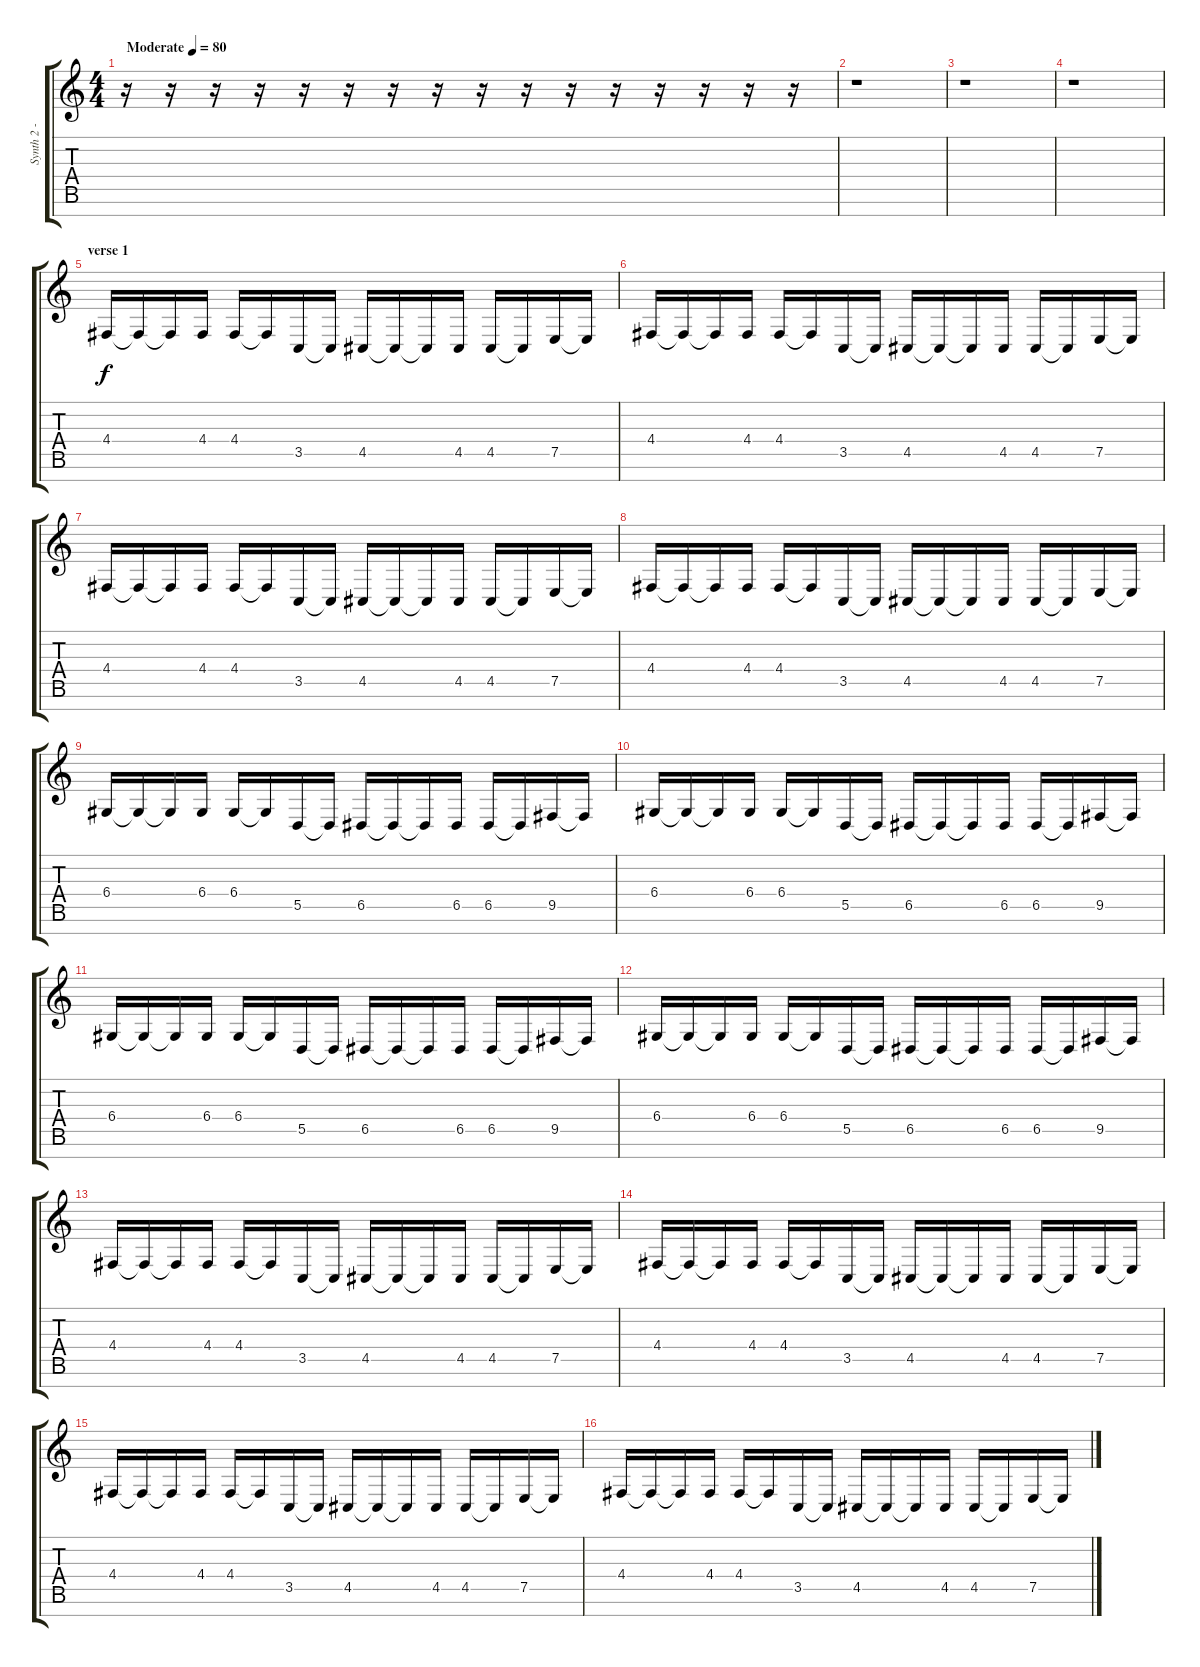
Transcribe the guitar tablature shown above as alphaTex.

\track ("Synth 2 - Micheal" "Synth 2 - ") {instrument lead2sawtooth}
\staff {score tabs}
\tuning (E4 B3 G3 D3 A2 E2 B1) {hide}
\ts (4 4)
\tempo (80 "Moderate")
\clef g2
\ks c
r.16{dy f instrument lead2sawtooth} r.16 r.16 r.16 r.16 r.16 r.16 r.16 r.16 r.16 r.16 r.16 r.16 r.16 r.16 r.16 |
r.1 |
r.1 |
r.1 |
\section ("" "verse 1")
4.4.16 4.4{t}.16 4.4{t}.16 4.4.16 4.4.16 4.4{t}.16 3.5.16 3.5{t}.16 4.5.16 4.5{t}.16 4.5{t}.16 4.5.16 4.5.16 4.5{t}.16 7.5.16 7.5{t}.16 |
4.4.16 4.4{t}.16 4.4{t}.16 4.4.16 4.4.16 4.4{t}.16 3.5.16 3.5{t}.16 4.5.16 4.5{t}.16 4.5{t}.16 4.5.16 4.5.16 4.5{t}.16 7.5.16 7.5{t}.16 |
4.4.16 4.4{t}.16 4.4{t}.16 4.4.16 4.4.16 4.4{t}.16 3.5.16 3.5{t}.16 4.5.16 4.5{t}.16 4.5{t}.16 4.5.16 4.5.16 4.5{t}.16 7.5.16 7.5{t}.16 |
4.4.16 4.4{t}.16 4.4{t}.16 4.4.16 4.4.16 4.4{t}.16 3.5.16 3.5{t}.16 4.5.16 4.5{t}.16 4.5{t}.16 4.5.16 4.5.16 4.5{t}.16 7.5.16 7.5{t}.16 |
6.4.16 6.4{t}.16 6.4{t}.16 6.4.16 6.4.16 6.4{t}.16 5.5.16 5.5{t}.16 6.5.16 6.5{t}.16 6.5{t}.16 6.5.16 6.5.16 6.5{t}.16 9.5.16 9.5{t}.16 |
6.4.16 6.4{t}.16 6.4{t}.16 6.4.16 6.4.16 6.4{t}.16 5.5.16 5.5{t}.16 6.5.16 6.5{t}.16 6.5{t}.16 6.5.16 6.5.16 6.5{t}.16 9.5.16 9.5{t}.16 |
6.4.16 6.4{t}.16 6.4{t}.16 6.4.16 6.4.16 6.4{t}.16 5.5.16 5.5{t}.16 6.5.16 6.5{t}.16 6.5{t}.16 6.5.16 6.5.16 6.5{t}.16 9.5.16 9.5{t}.16 |
6.4.16 6.4{t}.16 6.4{t}.16 6.4.16 6.4.16 6.4{t}.16 5.5.16 5.5{t}.16 6.5.16 6.5{t}.16 6.5{t}.16 6.5.16 6.5.16 6.5{t}.16 9.5.16 9.5{t}.16 |
4.4.16 4.4{t}.16 4.4{t}.16 4.4.16 4.4.16 4.4{t}.16 3.5.16 3.5{t}.16 4.5.16 4.5{t}.16 4.5{t}.16 4.5.16 4.5.16 4.5{t}.16 7.5.16 7.5{t}.16 |
4.4.16 4.4{t}.16 4.4{t}.16 4.4.16 4.4.16 4.4{t}.16 3.5.16 3.5{t}.16 4.5.16 4.5{t}.16 4.5{t}.16 4.5.16 4.5.16 4.5{t}.16 7.5.16 7.5{t}.16 |
4.4.16 4.4{t}.16 4.4{t}.16 4.4.16 4.4.16 4.4{t}.16 3.5.16 3.5{t}.16 4.5.16 4.5{t}.16 4.5{t}.16 4.5.16 4.5.16 4.5{t}.16 7.5.16 7.5{t}.16 |
4.4.16 4.4{t}.16 4.4{t}.16 4.4.16 4.4.16 4.4{t}.16 3.5.16 3.5{t}.16 4.5.16 4.5{t}.16 4.5{t}.16 4.5.16 4.5.16 4.5{t}.16 7.5.16 7.5{t}.16
